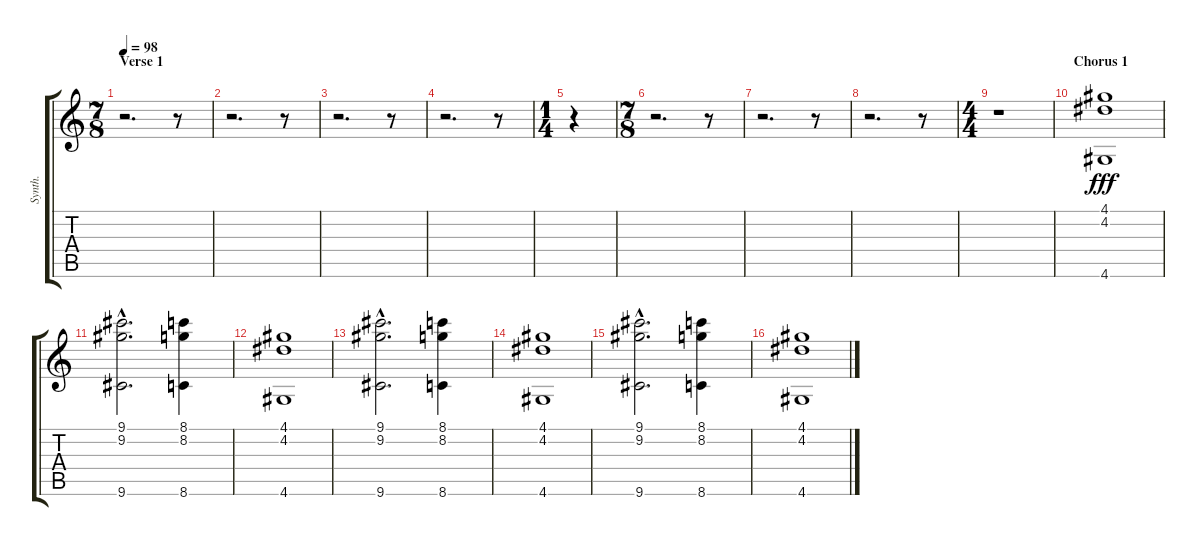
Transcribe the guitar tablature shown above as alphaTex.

\track ("Synth." "Synth.") {instrument lead1square}
\staff {score tabs}
\tuning (E5 B4 G4 D4 A3 E3) {hide}
\ts (7 8)
\section ("" "Verse 1")
\tempo 98
\clef g2
\ks c
r.2{d dy fff} r.8 |
r.2{d} r.8 |
r.2{d} r.8 |
r.2{d} r.8 |
\ts (1 4)
r.4 |
\ts (7 8)
r.2{d} r.8 |
r.2{d} r.8 |
r.2{d} r.8 |
\ts (4 4)
r.1 |
\section ("" "Chorus 1")
(4.1 4.2 4.6).1 |
(9.1{hac} 9.2{hac} 9.6{hac}).2{d} (8.1 8.2 8.6).4 |
(4.1 4.2 4.6).1 |
(9.1{hac} 9.2{hac} 9.6{hac}).2{d} (8.1 8.2 8.6).4 |
(4.1 4.2 4.6).1 |
(9.1{hac} 9.2{hac} 9.6{hac}).2{d} (8.1 8.2 8.6).4 |
(4.1 4.2 4.6).1{volume 0}
